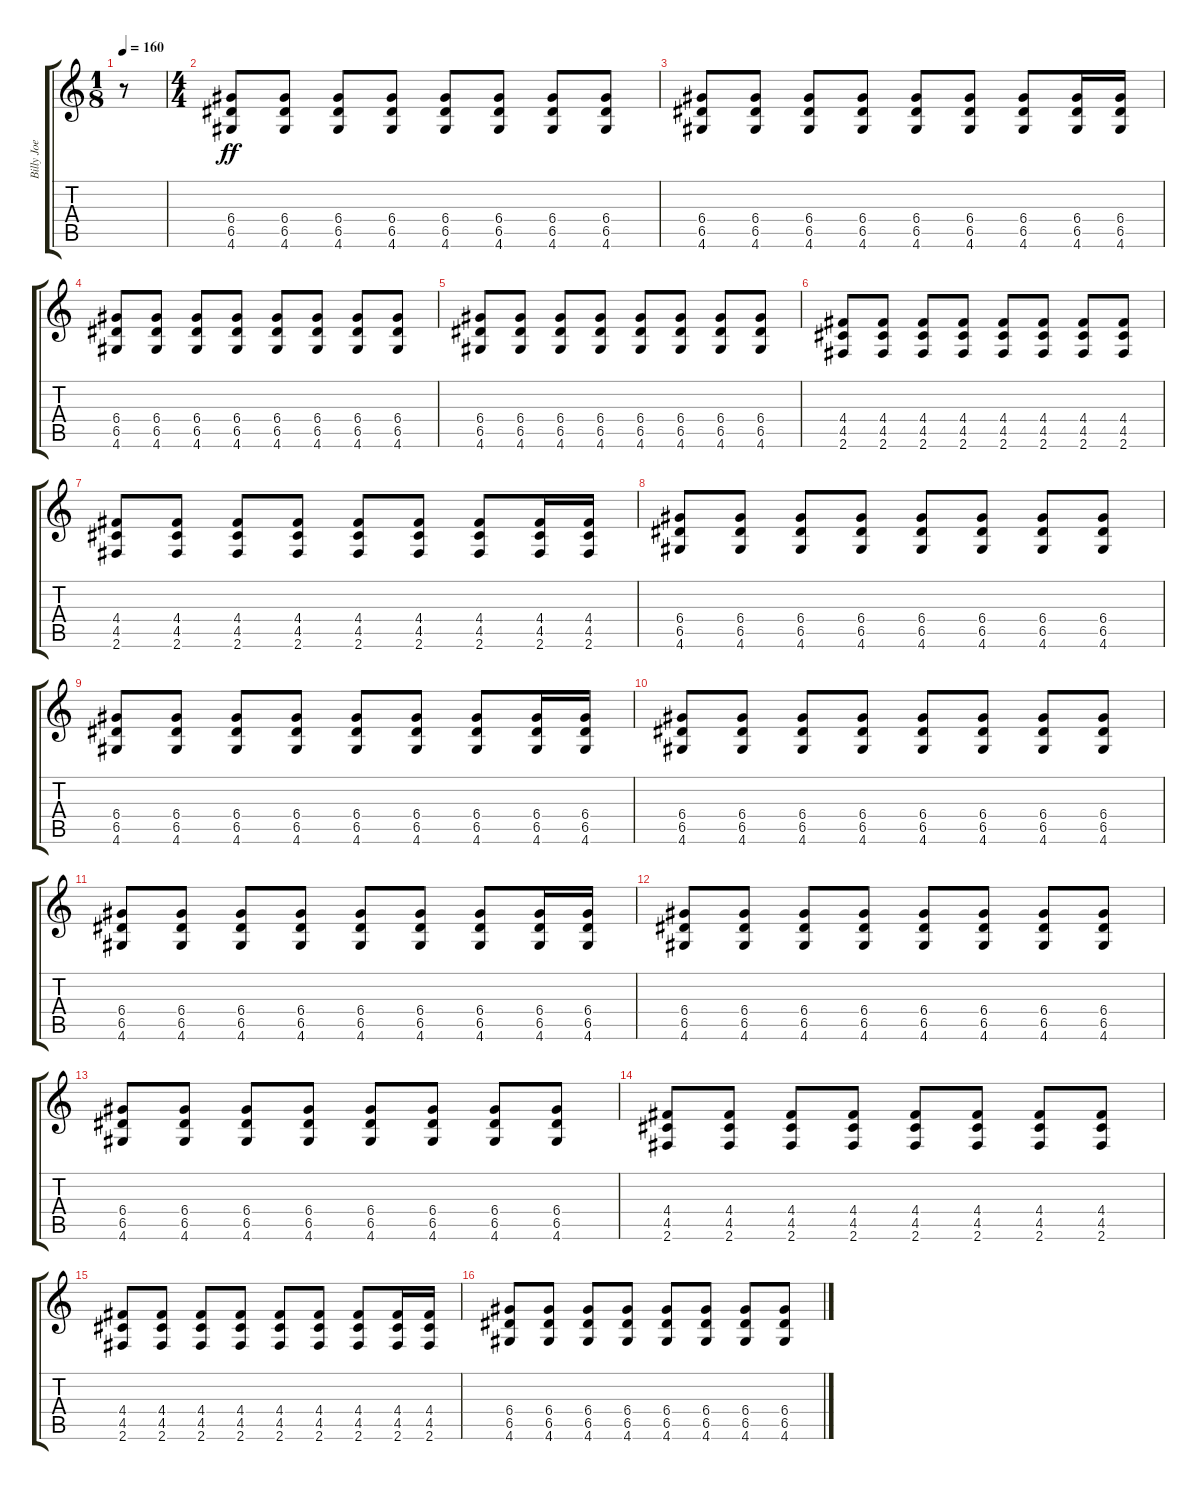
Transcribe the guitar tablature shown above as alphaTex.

\track ("Billy Joe Acoustic" "Billy Joe ") {instrument acousticguitarnylon}
\staff {score tabs}
\tuning (E4 B3 G3 D3 A2 E2) {hide}
\ts (1 8)
\tempo 160
\clef g2
\ks c
r.8{dy ff instrument acousticguitarnylon} |
\ts (4 4)
(6.4 6.5 4.6).8 (6.4 6.5 4.6).8 (6.4 6.5 4.6).8 (6.4 6.5 4.6).8 (6.4 6.5 4.6).8 (6.4 6.5 4.6).8 (6.4 6.5 4.6).8 (6.4 6.5 4.6).8 |
(6.4 6.5 4.6).8 (6.4 6.5 4.6).8 (6.4 6.5 4.6).8 (6.4 6.5 4.6).8 (6.4 6.5 4.6).8 (6.4 6.5 4.6).8 (6.4 6.5 4.6).8 (6.4 6.5 4.6).16 (6.4 6.5 4.6).16 |
(6.4 6.5 4.6).8 (6.4 6.5 4.6).8 (6.4 6.5 4.6).8 (6.4 6.5 4.6).8 (6.4 6.5 4.6).8 (6.4 6.5 4.6).8 (6.4 6.5 4.6).8 (6.4 6.5 4.6).8 |
(6.4 6.5 4.6).8 (6.4 6.5 4.6).8 (6.4 6.5 4.6).8 (6.4 6.5 4.6).8 (6.4 6.5 4.6).8 (6.4 6.5 4.6).8 (6.4 6.5 4.6).8 (6.4 6.5 4.6).8 |
(4.4 4.5 2.6).8 (4.4 4.5 2.6).8 (4.4 4.5 2.6).8 (4.4 4.5 2.6).8 (4.4 4.5 2.6).8 (4.4 4.5 2.6).8 (4.4 4.5 2.6).8 (4.4 4.5 2.6).8 |
(4.4 4.5 2.6).8 (4.4 4.5 2.6).8 (4.4 4.5 2.6).8 (4.4 4.5 2.6).8 (4.4 4.5 2.6).8 (4.4 4.5 2.6).8 (4.4 4.5 2.6).8 (4.4 4.5 2.6).16 (4.4 4.5 2.6).16 |
(6.4 6.5 4.6).8 (6.4 6.5 4.6).8 (6.4 6.5 4.6).8 (6.4 6.5 4.6).8 (6.4 6.5 4.6).8 (6.4 6.5 4.6).8 (6.4 6.5 4.6).8 (6.4 6.5 4.6).8 |
(6.4 6.5 4.6).8 (6.4 6.5 4.6).8 (6.4 6.5 4.6).8 (6.4 6.5 4.6).8 (6.4 6.5 4.6).8 (6.4 6.5 4.6).8 (6.4 6.5 4.6).8 (6.4 6.5 4.6).16 (6.4 6.5 4.6).16 |
(6.4 6.5 4.6).8 (6.4 6.5 4.6).8 (6.4 6.5 4.6).8 (6.4 6.5 4.6).8 (6.4 6.5 4.6).8 (6.4 6.5 4.6).8 (6.4 6.5 4.6).8 (6.4 6.5 4.6).8 |
(6.4 6.5 4.6).8 (6.4 6.5 4.6).8 (6.4 6.5 4.6).8 (6.4 6.5 4.6).8 (6.4 6.5 4.6).8 (6.4 6.5 4.6).8 (6.4 6.5 4.6).8 (6.4 6.5 4.6).16 (6.4 6.5 4.6).16 |
(6.4 6.5 4.6).8 (6.4 6.5 4.6).8 (6.4 6.5 4.6).8 (6.4 6.5 4.6).8 (6.4 6.5 4.6).8 (6.4 6.5 4.6).8 (6.4 6.5 4.6).8 (6.4 6.5 4.6).8 |
(6.4 6.5 4.6).8 (6.4 6.5 4.6).8 (6.4 6.5 4.6).8 (6.4 6.5 4.6).8 (6.4 6.5 4.6).8 (6.4 6.5 4.6).8 (6.4 6.5 4.6).8 (6.4 6.5 4.6).8 |
(4.4 4.5 2.6).8 (4.4 4.5 2.6).8 (4.4 4.5 2.6).8 (4.4 4.5 2.6).8 (4.4 4.5 2.6).8 (4.4 4.5 2.6).8 (4.4 4.5 2.6).8 (4.4 4.5 2.6).8 |
(4.4 4.5 2.6).8 (4.4 4.5 2.6).8 (4.4 4.5 2.6).8 (4.4 4.5 2.6).8 (4.4 4.5 2.6).8 (4.4 4.5 2.6).8 (4.4 4.5 2.6).8 (4.4 4.5 2.6).16 (4.4 4.5 2.6).16 |
(6.4 6.5 4.6).8 (6.4 6.5 4.6).8 (6.4 6.5 4.6).8 (6.4 6.5 4.6).8 (6.4 6.5 4.6).8 (6.4 6.5 4.6).8 (6.4 6.5 4.6).8 (6.4 6.5 4.6).8
